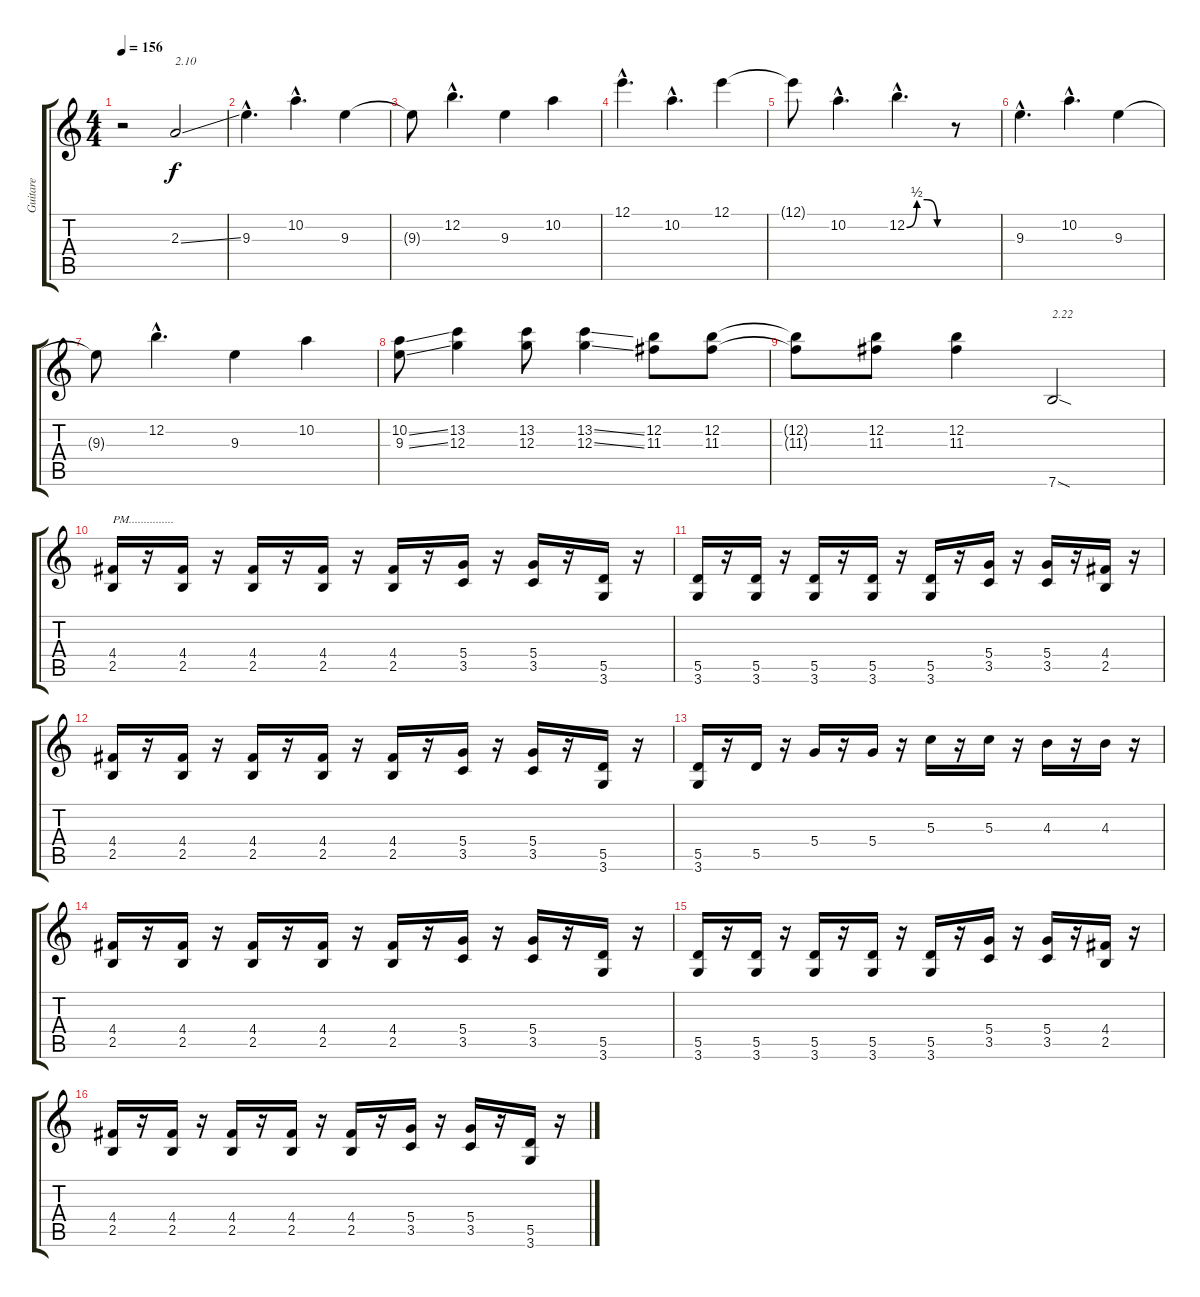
\track ("Guitare" "Guitare") {instrument distortionguitar}
\staff {score tabs}
\tuning (E4 B3 G3 D3 A2 E2) {hide}
\ts (4 4)
\tempo 156
\clef g2
\ks c
r.2{dy f} 2.3{ss}.2{txt "2.10"} |
9.3{hac}.4{d} 10.2{hac}.4{d} 9.3.4 |
9.3{t}.8 12.2{hac}.4{d} 9.3.4 10.2.4 |
12.1{hac}.4{d} 10.2{hac}.4{d} 12.1.4 |
12.1{t}.8 10.2{hac}.4{d} 12.2{be (custom 0 0 15 2 30 2 45 0 60 0) hac}.4{d} r.8 |
9.3{hac}.4{d} 10.2{hac}.4{d} 9.3.4 |
9.3{t}.8 12.2{hac}.4{d} 9.3.4 10.2.4 |
(10.2{ss} 9.3{ss}).8 (13.2 12.3).4 (13.2 12.3).8 (13.2{ss} 12.3{ss}).4 (12.2 11.3).8 (12.2 11.3).8 |
(12.2{t} 11.3{t}).8 (12.2 11.3).8 (12.2 11.3).4 7.6{sod}.2{txt "2.22"} |
(4.4 2.5).16{txt "PM..............."} r.16 (4.4 2.5).16 r.16 (4.4 2.5).16 r.16 (4.4 2.5).16 r.16 (4.4 2.5).16 r.16 (5.4 3.5).16 r.16 (5.4 3.5).16 r.16 (5.5 3.6).16 r.16 |
(5.5 3.6).16 r.16 (5.5 3.6).16 r.16 (5.5 3.6).16 r.16 (5.5 3.6).16 r.16 (5.5 3.6).16 r.16 (5.4 3.5).16 r.16 (5.4 3.5).16 r.16 (4.4 2.5).16 r.16 |
(4.4 2.5).16 r.16 (4.4 2.5).16 r.16 (4.4 2.5).16 r.16 (4.4 2.5).16 r.16 (4.4 2.5).16 r.16 (5.4 3.5).16 r.16 (5.4 3.5).16 r.16 (5.5 3.6).16 r.16 |
(5.5 3.6).16 r.16 5.5.16 r.16 5.4.16 r.16 5.4.16 r.16 5.3.16 r.16 5.3.16 r.16 4.3.16 r.16 4.3.16 r.16 |
(4.4 2.5).16 r.16 (4.4 2.5).16 r.16 (4.4 2.5).16 r.16 (4.4 2.5).16 r.16 (4.4 2.5).16 r.16 (5.4 3.5).16 r.16 (5.4 3.5).16 r.16 (5.5 3.6).16 r.16 |
(5.5 3.6).16 r.16 (5.5 3.6).16 r.16 (5.5 3.6).16 r.16 (5.5 3.6).16 r.16 (5.5 3.6).16 r.16 (5.4 3.5).16 r.16 (5.4 3.5).16 r.16 (4.4 2.5).16 r.16 |
(4.4 2.5).16 r.16 (4.4 2.5).16 r.16 (4.4 2.5).16 r.16 (4.4 2.5).16 r.16 (4.4 2.5).16 r.16 (5.4 3.5).16 r.16 (5.4 3.5).16 r.16 (5.5 3.6).16 r.16
